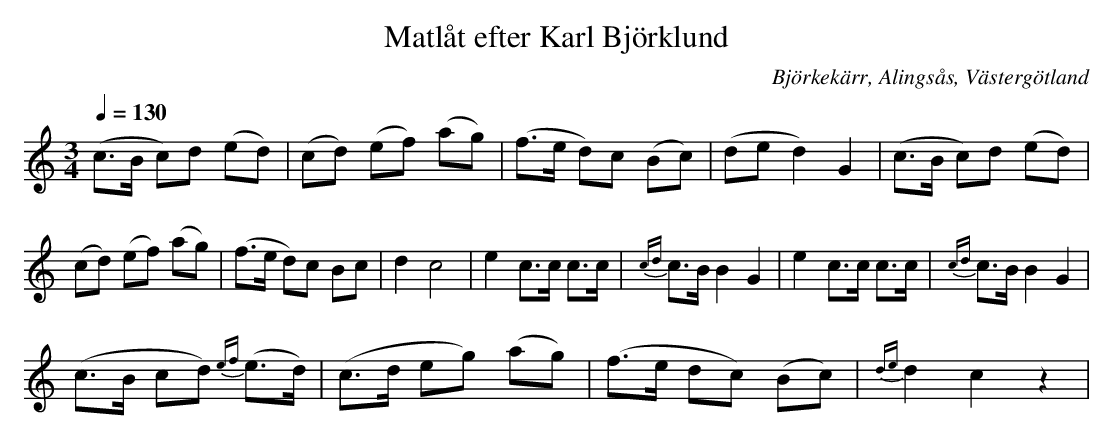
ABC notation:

X:1
T:Matlåt efter Karl Björklund
O:Björkekärr, Alingsås, Västergötland
M:3/4
L:1/4
Q:130
K:C
(c/>B/ c/)d/ (e/d/) | (c/d/) (e/f/) (a/g/) | (f/>e/ d/)c/ (B/c/) | (d/e/ d) G | (c/>B/ c/)d/ (e/d/) |
(c/d/) (e/f/) (a/g/) | (f/>e/ d/)c/ B/c/ | d c2 | e c/>c/ c/>c/ | {cd}c/>B/ B G | e c/>c/ c/>c/ | {cd}c/>B/ B G  |
(c/>B/ c/d/) {ef}(e/>d/) | (c/>d/ e/g/) (a/g/) | (f/>e/ d/c/) (B/c/) | {de}d c z |
